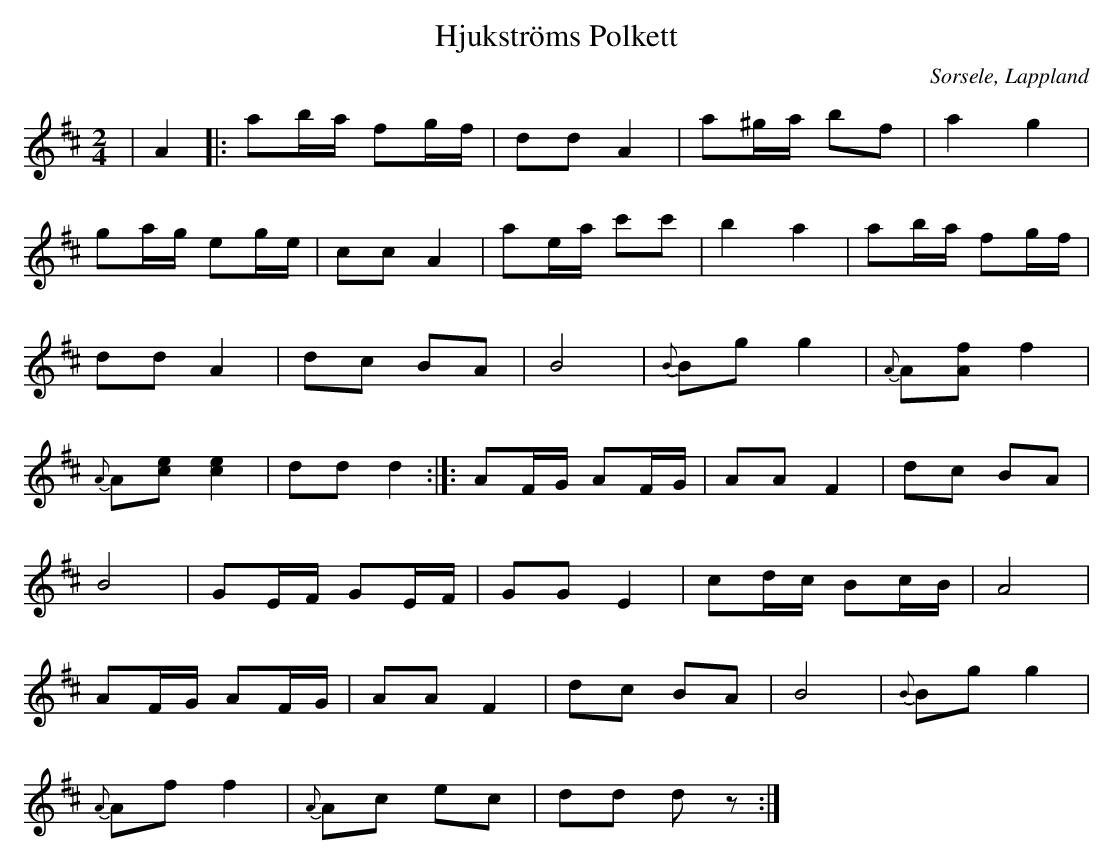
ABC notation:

X:1
T:Hjukströms Polkett
O:Sorsele, Lappland
M:2/4
L:1/16
K:D
| A4 |: a2ba f2gf | d2d2 A4 | a2^ga b2f2 | a4 g4 |
g2ag e2ge | c2c2 A4 | a2ea c'2c'2| b4 a4 | a2ba f2gf |
d2d2 A4 | d2c2 B2A2 | B8 | {B}B2g2 g4 | {A}A2[Af]2 f4 |
{A}A2[ce]2 [ce]4 | d2d2 d4 :|]: A2FG A2FG | A2A2 F4 | d2c2 B2A2 |
B8 | G2EF G2EF | G2G2 E4 | c2dc B2cB | A8 |
A2FG A2FG | A2A2 F4 | d2c2 B2A2 | B8 | {B}B2g2 g4 |
{A}A2f2 f4 | {A}A2c2 e2c2 | d2d2 d2 z2 :|
